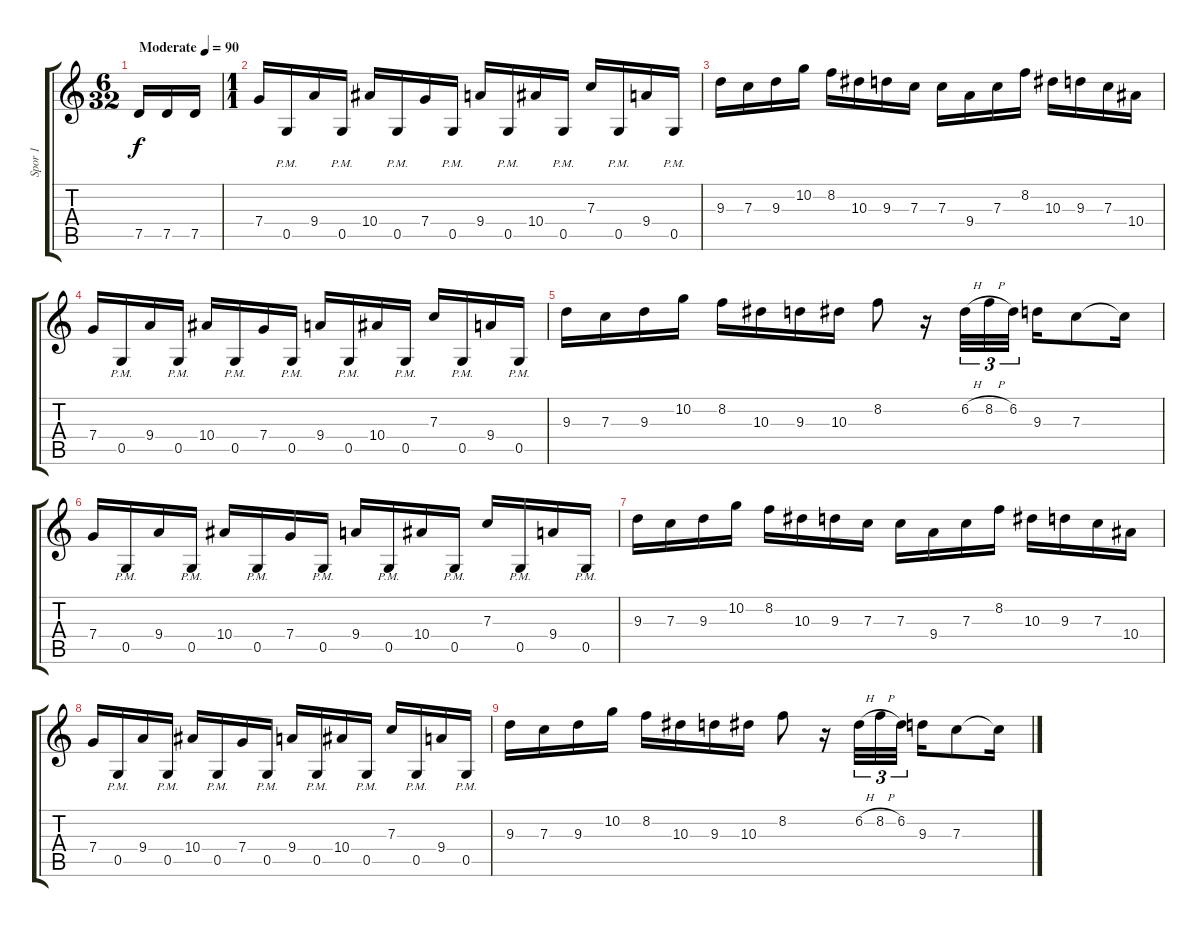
\track ("Spor 1" "Spor 1") {instrument distortionguitar}
\staff {score tabs}
\tuning (D4 A3 F3 C3 G2 D2) {hide}
\ts (6 32)
\tempo (90 "Moderate")
\clef g2
\ks c
7.5.16{dy f instrument distortionguitar} 7.5.16 7.5.16 |
\ts (1 1)
7.4.16 0.5{pm}.16 9.4.16 0.5{pm}.16 10.4.16 0.5{pm}.16 7.4.16 0.5{pm}.16 9.4.16 0.5{pm}.16 10.4.16 0.5{pm}.16 7.3.16 0.5{pm}.16 9.4.16 0.5{pm}.16 |
9.3.16 7.3.16 9.3.16 10.2.16 8.2.16 10.3.16 9.3.16 7.3.16 7.3.16 9.4.16 7.3.16 8.2.16 10.3.16 9.3.16 7.3.16 10.4.16 |
7.4.16 0.5{pm}.16 9.4.16 0.5{pm}.16 10.4.16 0.5{pm}.16 7.4.16 0.5{pm}.16 9.4.16 0.5{pm}.16 10.4.16 0.5{pm}.16 7.3.16 0.5{pm}.16 9.4.16 0.5{pm}.16 |
9.3.16 7.3.16 9.3.16 10.2.16 8.2.16 10.3.16 9.3.16 10.3.16 8.2.8 r.16 6.2{h}.32{tu (3 2)} 8.2{h}.32{tu (3 2)} 6.2.32{tu (3 2) beam splitsecondary} 9.3.16 7.3.8 7.3{t}.16 |
7.4.16 0.5{pm}.16 9.4.16 0.5{pm}.16 10.4.16 0.5{pm}.16 7.4.16 0.5{pm}.16 9.4.16 0.5{pm}.16 10.4.16 0.5{pm}.16 7.3.16 0.5{pm}.16 9.4.16 0.5{pm}.16 |
9.3.16 7.3.16 9.3.16 10.2.16 8.2.16 10.3.16 9.3.16 7.3.16 7.3.16 9.4.16 7.3.16 8.2.16 10.3.16 9.3.16 7.3.16 10.4.16 |
7.4.16 0.5{pm}.16 9.4.16 0.5{pm}.16 10.4.16 0.5{pm}.16 7.4.16 0.5{pm}.16 9.4.16 0.5{pm}.16 10.4.16 0.5{pm}.16 7.3.16 0.5{pm}.16 9.4.16 0.5{pm}.16 |
9.3.16 7.3.16 9.3.16 10.2.16 8.2.16 10.3.16 9.3.16 10.3.16 8.2.8 r.16 6.2{h}.32{tu (3 2)} 8.2{h}.32{tu (3 2)} 6.2.32{tu (3 2) beam splitsecondary} 9.3.16 7.3.8 7.3{t}.16
